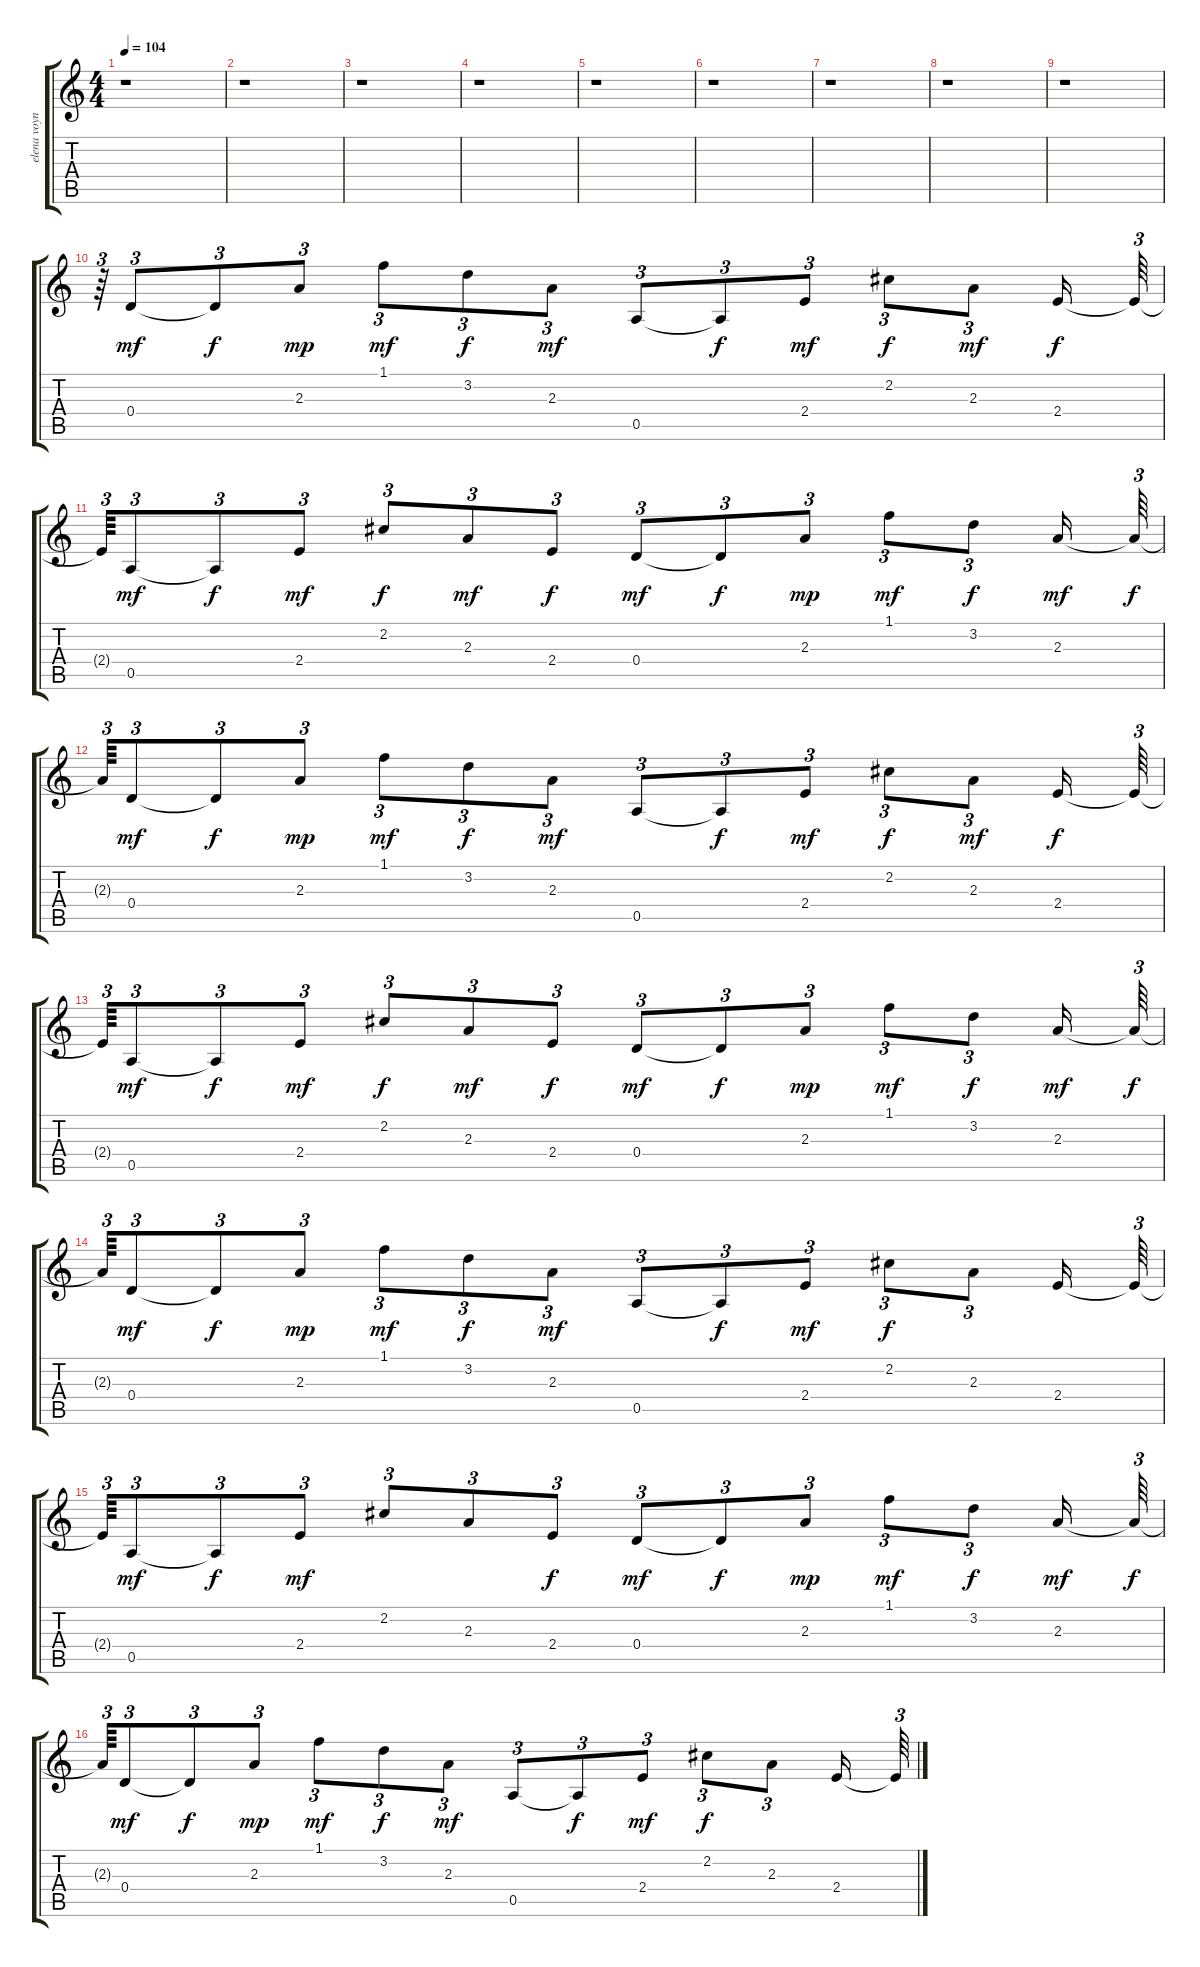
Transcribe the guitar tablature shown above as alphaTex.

\track ("elena voynarovskaya" "elena voyn") {instrument acousticguitarsteel}
\staff {score tabs}
\tuning (E4 B3 G3 D3 A2 E2) {hide}
\ts (4 4)
\tempo 104
\clef g2
\ks c
r.1{dy f} |
r.1 |
r.1 |
r.1 |
r.1 |
r.1 |
r.1 |
r.1 |
r.1 |
r.64{tu (3 2)} 0.4.8{tu (3 2) dy mf} 0.4{t}.8{tu (3 2) dy f} 2.3.8{tu (3 2) dy mp} 1.1.8{tu (3 2) dy mf} 3.2.8{tu (3 2) dy f} 2.3.8{tu (3 2) dy mf} 0.5.8{tu (3 2)} 0.5{t}.8{tu (3 2) dy f} 2.4.8{tu (3 2) dy mf} 2.2.8{tu (3 2) dy f} 2.3.8{tu (3 2) dy mf} 2.4.16{dy f} 2.4{t}.64{tu (3 2)} |
2.4{t}.64{tu (3 2)} 0.5.8{tu (3 2) dy mf} 0.5{t}.8{tu (3 2) dy f} 2.4.8{tu (3 2) dy mf} 2.2.8{tu (3 2) dy f} 2.3.8{tu (3 2) dy mf} 2.4.8{tu (3 2) dy f} 0.4.8{tu (3 2) dy mf} 0.4{t}.8{tu (3 2) dy f} 2.3.8{tu (3 2) dy mp} 1.1.8{tu (3 2) dy mf} 3.2.8{tu (3 2) dy f} 2.3.16{dy mf} 2.3{t}.64{tu (3 2) dy f} |
2.3{t}.64{tu (3 2)} 0.4.8{tu (3 2) dy mf} 0.4{t}.8{tu (3 2) dy f} 2.3.8{tu (3 2) dy mp} 1.1.8{tu (3 2) dy mf} 3.2.8{tu (3 2) dy f} 2.3.8{tu (3 2) dy mf} 0.5.8{tu (3 2)} 0.5{t}.8{tu (3 2) dy f} 2.4.8{tu (3 2) dy mf} 2.2.8{tu (3 2) dy f} 2.3.8{tu (3 2) dy mf} 2.4.16{dy f} 2.4{t}.64{tu (3 2)} |
2.4{t}.64{tu (3 2)} 0.5.8{tu (3 2) dy mf} 0.5{t}.8{tu (3 2) dy f} 2.4.8{tu (3 2) dy mf} 2.2.8{tu (3 2) dy f} 2.3.8{tu (3 2) dy mf} 2.4.8{tu (3 2) dy f} 0.4.8{tu (3 2) dy mf} 0.4{t}.8{tu (3 2) dy f} 2.3.8{tu (3 2) dy mp} 1.1.8{tu (3 2) dy mf} 3.2.8{tu (3 2) dy f} 2.3.16{dy mf} 2.3{t}.64{tu (3 2) dy f} |
2.3{t}.64{tu (3 2)} 0.4.8{tu (3 2) dy mf} 0.4{t}.8{tu (3 2) dy f} 2.3.8{tu (3 2) dy mp} 1.1.8{tu (3 2) dy mf} 3.2.8{tu (3 2) dy f} 2.3.8{tu (3 2) dy mf} 0.5.8{tu (3 2)} 0.5{t}.8{tu (3 2) dy f} 2.4.8{tu (3 2) dy mf} 2.2.8{tu (3 2) dy f} 2.3.8{tu (3 2)} 2.4.16 2.4{t}.64{tu (3 2)} |
2.4{t}.64{tu (3 2)} 0.5.8{tu (3 2) dy mf} 0.5{t}.8{tu (3 2) dy f} 2.4.8{tu (3 2) dy mf} 2.2.8{tu (3 2)} 2.3.8{tu (3 2)} 2.4.8{tu (3 2) dy f} 0.4.8{tu (3 2) dy mf} 0.4{t}.8{tu (3 2) dy f} 2.3.8{tu (3 2) dy mp} 1.1.8{tu (3 2) dy mf} 3.2.8{tu (3 2) dy f} 2.3.16{dy mf} 2.3{t}.64{tu (3 2) dy f} |
2.3{t}.64{tu (3 2)} 0.4.8{tu (3 2) dy mf} 0.4{t}.8{tu (3 2) dy f} 2.3.8{tu (3 2) dy mp} 1.1.8{tu (3 2) dy mf} 3.2.8{tu (3 2) dy f} 2.3.8{tu (3 2) dy mf} 0.5.8{tu (3 2)} 0.5{t}.8{tu (3 2) dy f} 2.4.8{tu (3 2) dy mf} 2.2.8{tu (3 2) dy f} 2.3.8{tu (3 2)} 2.4.16 2.4{t}.64{tu (3 2)}
